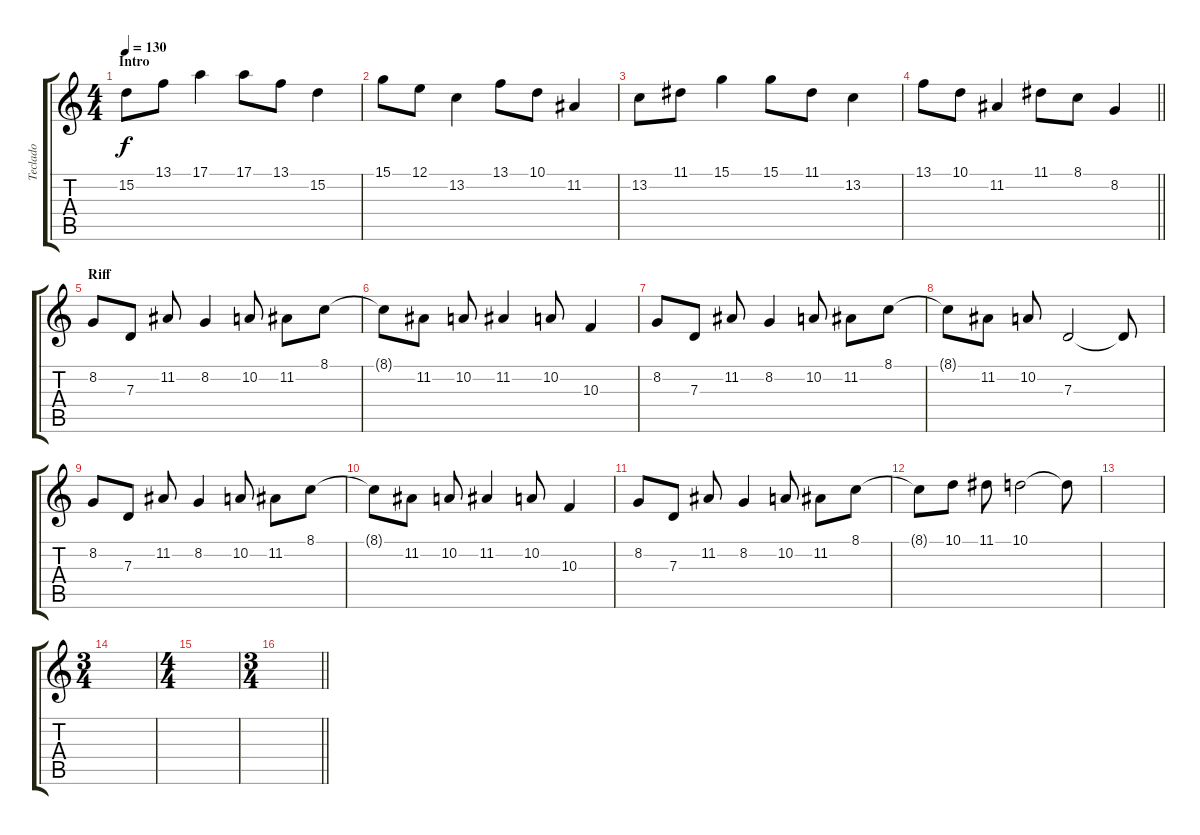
\track ("Teclado" "Teclado") {instrument drawbarorgan}
\staff {score tabs}
\tuning (E4 B3 G3 D3 A2 E2) {hide}
\ts (4 4)
\section ("" "Intro")
\tempo 130
\clef g2
\ks c
15.2.8{dy f instrument drawbarorgan} 13.1.8 17.1.4 17.1.8 13.1.8 15.2.4 |
15.1.8 12.1.8 13.2.4 13.1.8 10.1.8 11.2.4 |
13.2.8 11.1.8 15.1.4 15.1.8 11.1.8 13.2.4 |
\barLineRight lightlight
13.1.8 10.1.8 11.2.4 11.1.8 8.1.8 8.2.4 |
\section ("" "Riff")
8.2.8 7.3.8 11.2.8 8.2.4 10.2.8 11.2.8 8.1.8 |
8.1{t}.8 11.2.8 10.2.8 11.2.4 10.2.8 10.3.4 |
8.2.8 7.3.8 11.2.8 8.2.4 10.2.8 11.2.8 8.1.8 |
8.1{t}.8 11.2.8 10.2.8 7.3.2 7.3{t}.8 |
8.2.8 7.3.8 11.2.8 8.2.4 10.2.8 11.2.8 8.1.8 |
8.1{t}.8 11.2.8 10.2.8 11.2.4 10.2.8 10.3.4 |
8.2.8 7.3.8 11.2.8 8.2.4 10.2.8 11.2.8 8.1.8 |
8.1{t}.8 10.1.8 11.1.8 10.1.2 10.1{t}.8 |
|
\ts (3 4)
|
\ts (4 4)
|
\ts (3 4)
\barLineRight lightlight
